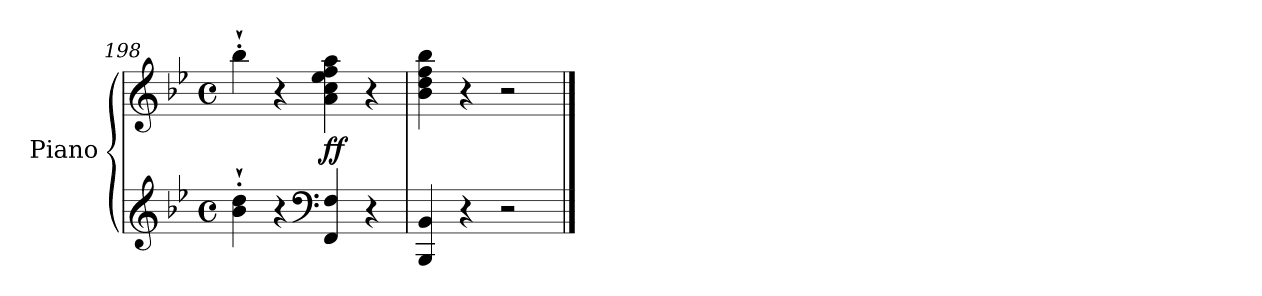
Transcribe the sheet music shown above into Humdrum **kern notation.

**kern	**kern	**dynam
*part1	*part1	*part1
*staff2	*staff1	*staff1/2
*I"Piano	*	*
*I'Pno	*	*
*clefG2	*clefG2	*
*k[b-e-]	*k[b-e-]	*
*B-:	*B-:	*
*M4/4	*M4/4	*
*met(c)	*met(c)	*
=198	=198	=198
4b-\'` 4dd\'`	4bb-'`\	.
4r	4r	.
*clefF4	*	*
!	!	!LO:DY:b
4FF/ 4F/	4a\ 4cc\ 4ee-\ 4ff\ 4aa\	ff
4r	4r	.
=199	=199	=199
4BBB-/ 4BB-/	4b-\ 4dd\ 4ff\ 4bb-\	.
4r	4r	.
2r	2r	.
==	==	==
*-	*-	*-
